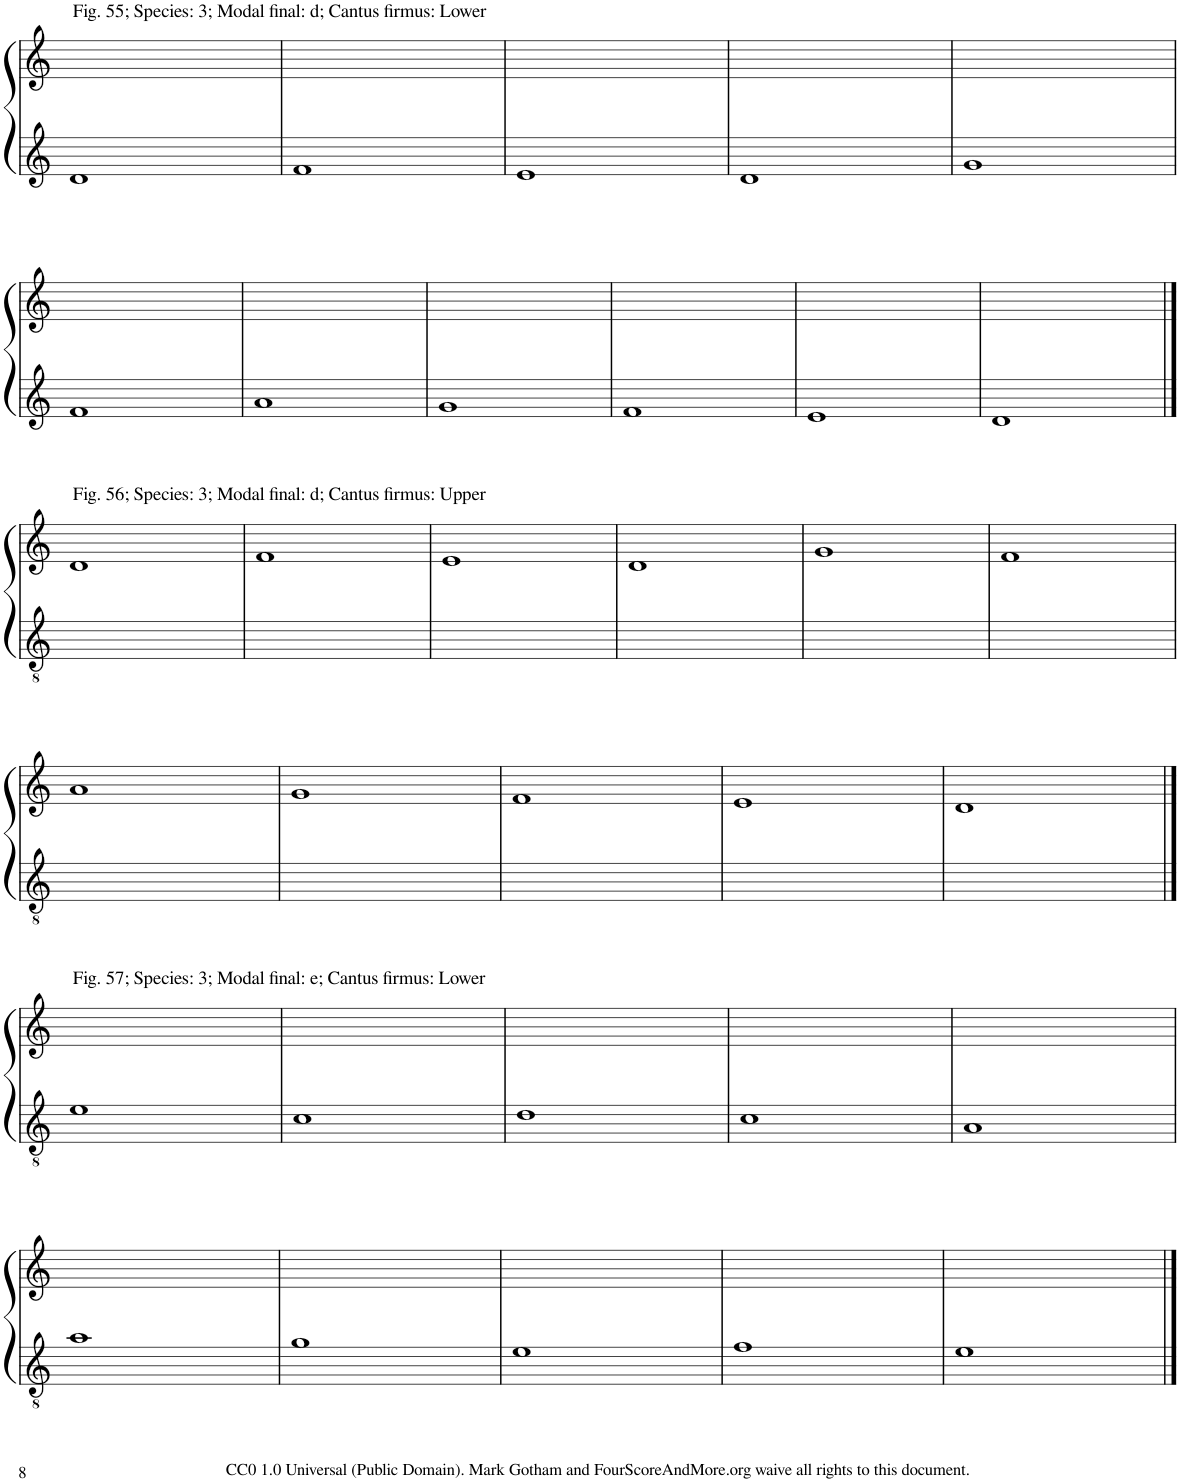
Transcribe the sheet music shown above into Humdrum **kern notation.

**kern	**kern
*part2	*part1
*staff2	*staff1
*I"Piano	*I"Piano
*I'Pno	*I'Pno
!!LO:PB:g=z
*clefG2	*clefG2
*k[]	*k[]
*M2/2	*M2/2
=260	=260
!	!LO:TX:a:t=Fig. 55; Species&colon; 3; Modal final&colon; d; Cantus firmus&colon; Lower
1d	1ryy
=261	=261
1f	1ryy
=262	=262
1e	1ryy
=263	=263
1d	1ryy
=264	=264
1g	1ryy
!!LO:LB:g=z
=265	=265
1f	1ryy
=266	=266
1a	1ryy
=267	=267
1g	1ryy
=268	=268
1f	1ryy
=269	=269
1e	1ryy
=270	=270
1d	1ryy
!!LO:LB:g=z
==271	==271
*clefGv2	*
!	!LO:TX:a:t=Fig. 56; Species&colon; 3; Modal final&colon; d; Cantus firmus&colon; Upper
1ryy	1d
=272	=272
1ryy	1f
=273	=273
1ryy	1e
=274	=274
1ryy	1d
=275	=275
1ryy	1g
=276	=276
1ryy	1f
!!LO:LB:g=z
=277	=277
1ryy	1a
=278	=278
1ryy	1g
=279	=279
1ryy	1f
=280	=280
1ryy	1e
=281	=281
1ryy	1d
!!LO:LB:g=z
==282	==282
!	!LO:TX:a:t=Fig. 57; Species&colon; 3; Modal final&colon; e; Cantus firmus&colon; Lower
1e	1ryy
=283	=283
1c	1ryy
=284	=284
1d	1ryy
=285	=285
1c	1ryy
=286	=286
1A	1ryy
!!LO:LB:g=z
=287	=287
1a	1ryy
=288	=288
1g	1ryy
=289	=289
1e	1ryy
=290	=290
1f	1ryy
=291	=291
1e	1ryy
==	==
*-	*-
